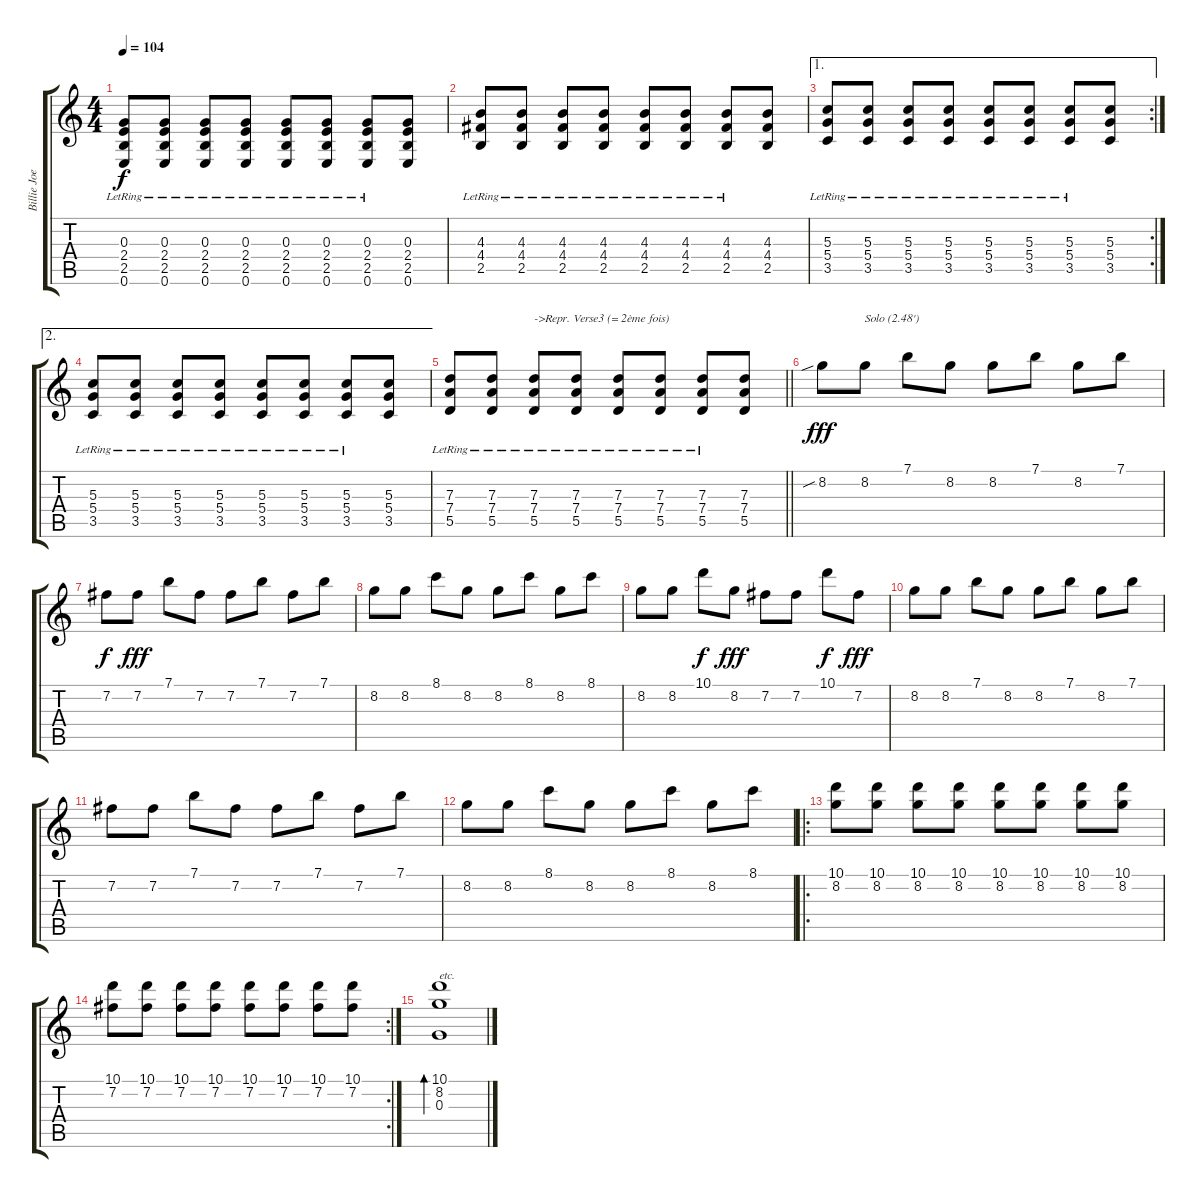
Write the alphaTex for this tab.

\track ("Billie Joe Armstrong" "Billie Joe") {instrument acousticguitarsteel}
\staff {score tabs}
\tuning (E4 B3 G3 D3 A2 E2) {hide}
\ts (4 4)
\tempo 104
\clef g2
\ks c
(0.3{lr} 2.4{lr} 2.5{lr} 0.6{lr}).8{dy f} (0.3{lr} 2.4{lr} 2.5{lr} 0.6{lr}).8 (0.3{lr} 2.4{lr} 2.5{lr} 0.6{lr}).8 (0.3 2.4{lr} 2.5{lr} 0.6{lr}).8 (0.3{lr} 2.4{lr} 2.5{lr} 0.6{lr}).8 (0.3{lr} 2.4{lr} 2.5{lr} 0.6{lr}).8 (0.3{lr} 2.4{lr} 2.5{lr} 0.6{lr}).8 (0.3 2.4 2.5 0.6).8 |
(4.3{lr} 4.4{lr} 2.5{lr}).8 (4.3{lr} 4.4{lr} 2.5{lr}).8 (4.3{lr} 4.4{lr} 2.5{lr}).8 (4.3{lr} 4.4{lr} 2.5{lr}).8 (4.3{lr} 4.4{lr} 2.5{lr}).8 (4.3{lr} 4.4{lr} 2.5{lr}).8 (4.3{lr} 4.4{lr} 2.5{lr}).8 (4.3 4.4 2.5).8 |
\ae 1
\rc 2
(5.3{lr} 5.4{lr} 3.5{lr}).8 (5.3{lr} 5.4{lr} 3.5{lr}).8 (5.3{lr} 5.4{lr} 3.5{lr}).8 (5.3{lr} 5.4{lr} 3.5{lr}).8 (5.3{lr} 5.4{lr} 3.5{lr}).8 (5.3{lr} 5.4{lr} 3.5{lr}).8 (5.3{lr} 5.4{lr} 3.5{lr}).8 (5.3 5.4 3.5).8 |
\ae 2
(5.3{lr} 5.4{lr} 3.5{lr}).8 (5.3{lr} 5.4{lr} 3.5{lr}).8 (5.3{lr} 5.4{lr} 3.5{lr}).8 (5.3{lr} 5.4{lr} 3.5{lr}).8 (5.3{lr} 5.4{lr} 3.5{lr}).8 (5.3{lr} 5.4{lr} 3.5{lr}).8 (5.3{lr} 5.4{lr} 3.5{lr}).8 (5.3 5.4 3.5).8 |
\barLineRight lightlight
(7.3{lr} 7.4{lr} 5.5{lr}).8 (7.3{lr} 7.4{lr} 5.5{lr}).8 (7.3{lr} 7.4{lr} 5.5{lr}).8{txt "->Repr. Verse3 (= 2ème fois)"} (7.3{lr} 7.4{lr} 5.5{lr}).8 (7.3{lr} 7.4{lr} 5.5{lr}).8 (7.3{lr} 7.4{lr} 5.5{lr}).8 (7.3{lr} 7.4{lr} 5.5{lr}).8 (7.3 7.4 5.5).8 |
8.2{sib}.8{dy fff} 8.2.8{txt "Solo (2.48')"} 7.1.8 8.2.8 8.2.8 7.1.8 8.2.8 7.1.8 |
7.2.8{dy f} 7.2.8{dy fff} 7.1.8 7.2.8 7.2.8 7.1.8 7.2.8 7.1.8 |
8.2.8 8.2.8 8.1.8 8.2.8 8.2.8 8.1.8 8.2.8 8.1.8 |
8.2.8 8.2.8 10.1.8{dy f} 8.2.8{dy fff} 7.2.8 7.2.8 10.1.8{dy f} 7.2.8{dy fff} |
8.2.8 8.2.8 7.1.8 8.2.8 8.2.8 7.1.8 8.2.8 7.1.8 |
7.2.8 7.2.8 7.1.8 7.2.8 7.2.8 7.1.8 7.2.8 7.1.8 |
8.2.8 8.2.8 8.1.8 8.2.8 8.2.8 8.1.8 8.2.8 8.1.8 |
\ro
(10.1 8.2).8 (10.1 8.2).8 (10.1 8.2).8 (10.1 8.2).8 (10.1 8.2).8 (10.1 8.2).8 (10.1 8.2).8 (10.1 8.2).8 |
\rc 2
(10.1 7.2).8 (10.1 7.2).8 (10.1 7.2).8 (10.1 7.2).8 (10.1 7.2).8 (10.1 7.2).8 (10.1 7.2).8 (10.1 7.2).8 |
(10.1 8.2 0.3).1{bd 60 txt "etc."}
